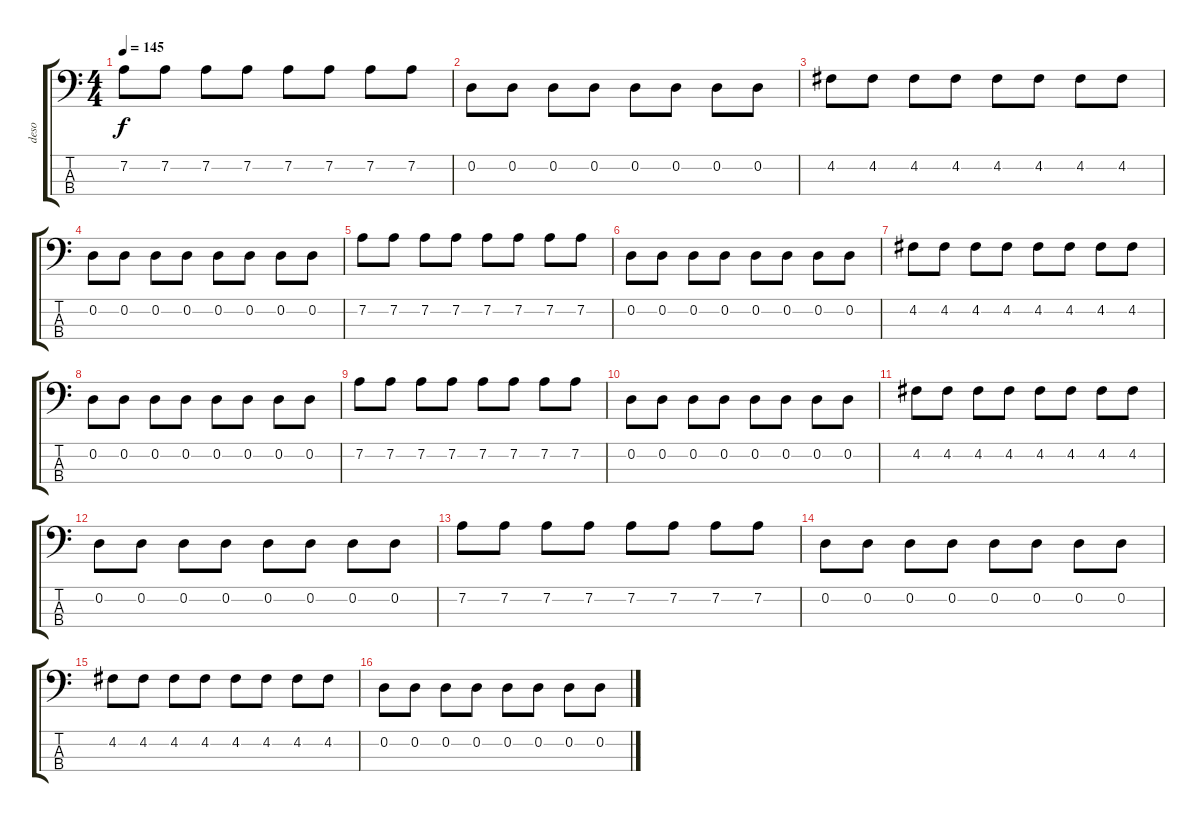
\track ("deso" "deso") {instrument electricbasspick}
\staff {score tabs}
\tuning (G2 D2 A1 E1) {hide}
\ts (4 4)
\tempo 145
\clef f4
\ks c
7.2.8{dy f} 7.2.8 7.2.8 7.2.8 7.2.8 7.2.8 7.2.8 7.2.8 |
0.2.8 0.2.8 0.2.8 0.2.8 0.2.8 0.2.8 0.2.8 0.2.8 |
4.2.8 4.2.8 4.2.8 4.2.8 4.2.8 4.2.8 4.2.8 4.2.8 |
0.2.8 0.2.8 0.2.8 0.2.8 0.2.8 0.2.8 0.2.8 0.2.8 |
7.2.8 7.2.8 7.2.8 7.2.8 7.2.8 7.2.8 7.2.8 7.2.8 |
0.2.8 0.2.8 0.2.8 0.2.8 0.2.8 0.2.8 0.2.8 0.2.8 |
4.2.8 4.2.8 4.2.8 4.2.8 4.2.8 4.2.8 4.2.8 4.2.8 |
0.2.8 0.2.8 0.2.8 0.2.8 0.2.8 0.2.8 0.2.8 0.2.8 |
7.2.8 7.2.8 7.2.8 7.2.8 7.2.8 7.2.8 7.2.8 7.2.8 |
0.2.8 0.2.8 0.2.8 0.2.8 0.2.8 0.2.8 0.2.8 0.2.8 |
4.2.8 4.2.8 4.2.8 4.2.8 4.2.8 4.2.8 4.2.8 4.2.8 |
0.2.8 0.2.8 0.2.8 0.2.8 0.2.8 0.2.8 0.2.8 0.2.8 |
7.2.8 7.2.8 7.2.8 7.2.8 7.2.8 7.2.8 7.2.8 7.2.8 |
0.2.8 0.2.8 0.2.8 0.2.8 0.2.8 0.2.8 0.2.8 0.2.8 |
4.2.8 4.2.8 4.2.8 4.2.8 4.2.8 4.2.8 4.2.8 4.2.8 |
0.2.8 0.2.8 0.2.8 0.2.8 0.2.8 0.2.8 0.2.8 0.2.8
